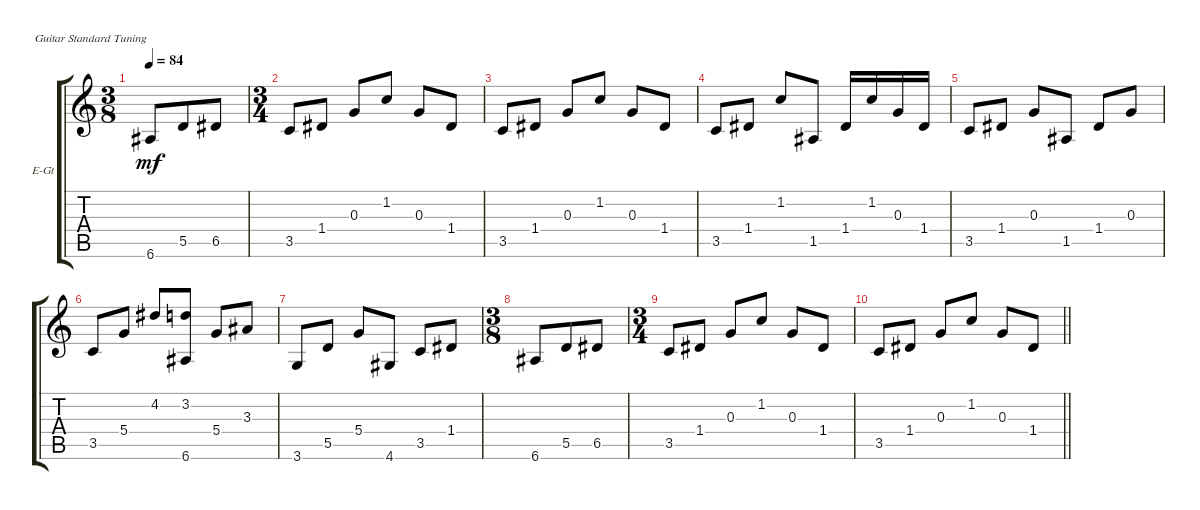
\defaultSystemsLayout 4
\bracketExtendMode groupsimilarinstruments
\firstSystemTrackNameOrientation horizontal
\otherSystemsTrackNameOrientation horizontal
\track ("Electric Guitar" "E-Gt") {instrument electricguitarclean}
\staff {score tabs}
\tuning (E4 B3 G3 D3 A2 E2)
\ts (3 8)
\tempo 84
\clef g2
\ks c
6.6.8{dy mf} 5.5.8 6.5.8 |
\ts (3 4)
3.5.8 1.4.8 0.3.8 1.2.8 0.3.8 1.4.8 |
3.5.8 1.4.8 0.3.8 1.2.8 0.3.8 1.4.8 |
3.5.8 1.4.8 1.2.8 1.5.8 1.4.16 1.2.16 0.3.16 1.4.16 |
3.5.8 1.4.8 0.3.8 1.5.8 1.4.8 0.3.8 |
3.5.8 5.4.8 4.2.8 (3.2 6.6).8 5.4.8 3.3.8 |
3.6.8 5.5.8 5.4.8 4.6.8 3.5.8 1.4.8 |
\ts (3 8)
6.6.8 5.5.8 6.5.8 |
\ts (3 4)
3.5.8 1.4.8 0.3.8 1.2.8 0.3.8 1.4.8 |
\barLineRight lightlight
3.5.8 1.4.8 0.3.8 1.2.8 0.3.8 1.4.8
